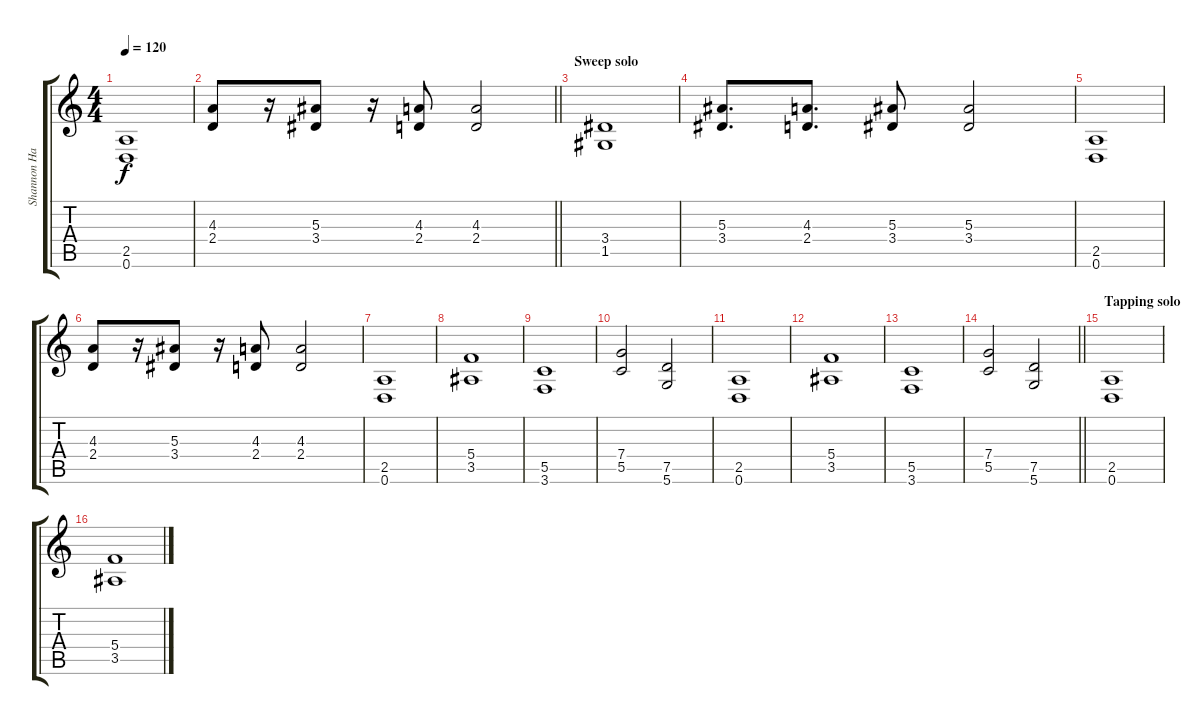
\track ("Shannon Hamm" "Shannon Ha") {instrument distortionguitar}
\staff {score tabs}
\tuning (D4 A3 F3 C3 G2 D2) {hide}
\ts (4 4)
\tempo 120
\clef g2
\ks c
(2.5 0.6).1{dy f} |
\barLineRight lightlight
(4.3 2.4).8 r.16 (5.3 3.4).8 r.16 (4.3 2.4).8 (4.3 2.4).2 |
\section ("" "Sweep solo")
(3.4 1.5).1 |
(5.3 3.4).8{d} (4.3 2.4).8{d} (5.3 3.4).8 (5.3 3.4).2 |
(2.5 0.6).1 |
(4.3 2.4).8 r.16 (5.3 3.4).8 r.16 (4.3 2.4).8 (4.3 2.4).2 |
(2.5 0.6).1 |
(5.4 3.5).1 |
(5.5 3.6).1 |
(7.4 5.5).2 (7.5 5.6).2 |
(2.5 0.6).1 |
(5.4 3.5).1 |
(5.5 3.6).1 |
\barLineRight lightlight
(7.4 5.5).2 (7.5 5.6).2 |
\section ("" "Tapping solo")
(2.5 0.6).1 |
(5.4 3.5).1
